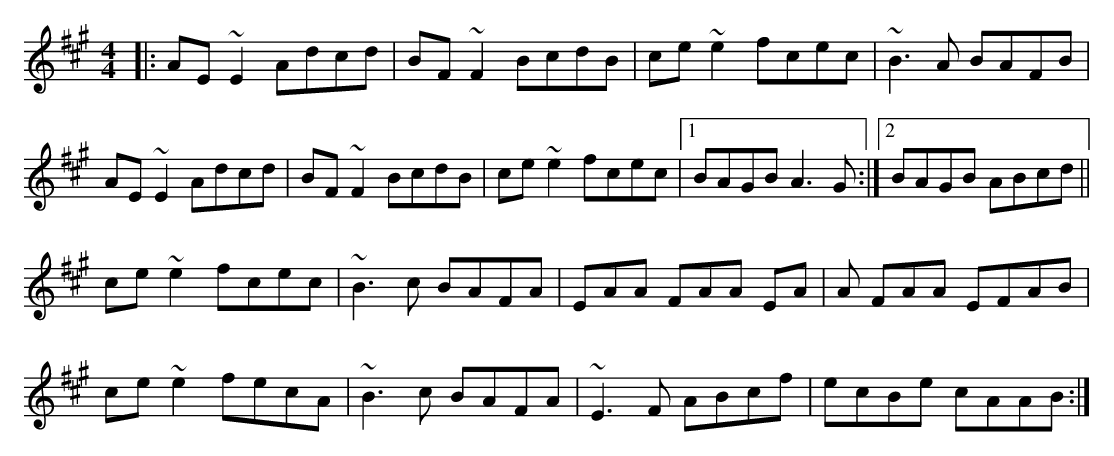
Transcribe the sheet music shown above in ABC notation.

X:1
M:4/4
K:A
|:AE~E2 Adcd|BF~F2 BcdB|ce~e2 fcec|~B3A BAFB|
AE~E2 Adcd|BF~F2 BcdB|ce~e2 fcec|1 BAGB A3G:|2 BAGB ABcd||
ce~e2 fcec|~B3c BAFA|EAA FAA EA|A FAA EFAB|
ce~e2 fecA|~B3c BAFA|~E3F ABcf|ecBe cAAB:|
